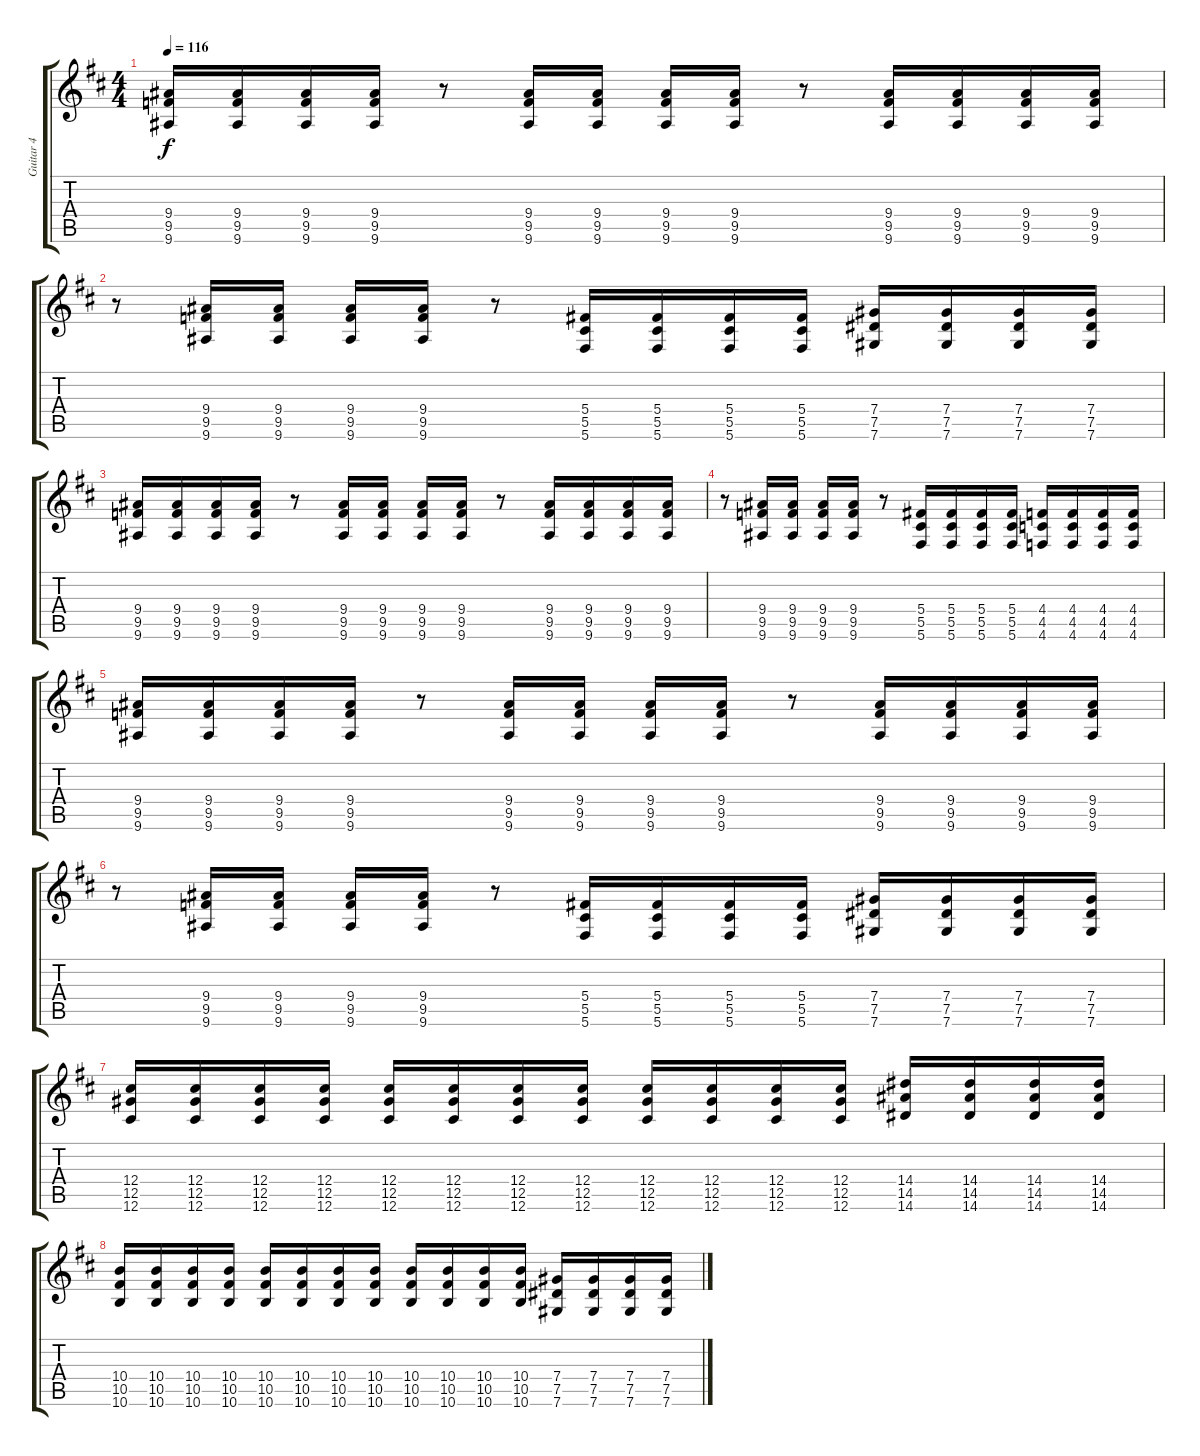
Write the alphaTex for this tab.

\track ("Guitar 4" "Guitar 4") {instrument distortionguitar}
\staff {score tabs}
\tuning (Eb4 Bb3 Gb3 Db3 Ab2 Db2) {hide}
\ts (4 4)
\tempo 116
\clef g2
\ks d
(9.4 9.5 9.6).16{dy f} (9.4 9.5 9.6).16 (9.4 9.5 9.6).16 (9.4 9.5 9.6).16 r.8 (9.4 9.5 9.6).16 (9.4 9.5 9.6).16 (9.4 9.5 9.6).16 (9.4 9.5 9.6).16 r.8 (9.4 9.5 9.6).16 (9.4 9.5 9.6).16 (9.4 9.5 9.6).16 (9.4 9.5 9.6).16 |
r.8 (9.4 9.5 9.6).16 (9.4 9.5 9.6).16 (9.4 9.5 9.6).16 (9.4 9.5 9.6).16 r.8 (5.4 5.5 5.6).16 (5.4 5.5 5.6).16 (5.4 5.5 5.6).16 (5.4 5.5 5.6).16 (7.4 7.5 7.6).16 (7.4 7.5 7.6).16 (7.4 7.5 7.6).16 (7.4 7.5 7.6).16 |
(9.4 9.5 9.6).16 (9.4 9.5 9.6).16 (9.4 9.5 9.6).16 (9.4 9.5 9.6).16 r.8 (9.4 9.5 9.6).16 (9.4 9.5 9.6).16 (9.4 9.5 9.6).16 (9.4 9.5 9.6).16 r.8 (9.4 9.5 9.6).16 (9.4 9.5 9.6).16 (9.4 9.5 9.6).16 (9.4 9.5 9.6).16 |
r.8 (9.4 9.5 9.6).16 (9.4 9.5 9.6).16 (9.4 9.5 9.6).16 (9.4 9.5 9.6).16 r.8 (5.4 5.5 5.6).16 (5.4 5.5 5.6).16 (5.4 5.5 5.6).16 (5.4 5.5 5.6).16 (4.4 4.5 4.6).16 (4.4 4.5 4.6).16 (4.4 4.5 4.6).16 (4.4 4.5 4.6).16 |
(9.4 9.5 9.6).16 (9.4 9.5 9.6).16 (9.4 9.5 9.6).16 (9.4 9.5 9.6).16 r.8 (9.4 9.5 9.6).16 (9.4 9.5 9.6).16 (9.4 9.5 9.6).16 (9.4 9.5 9.6).16 r.8 (9.4 9.5 9.6).16 (9.4 9.5 9.6).16 (9.4 9.5 9.6).16 (9.4 9.5 9.6).16 |
r.8 (9.4 9.5 9.6).16 (9.4 9.5 9.6).16 (9.4 9.5 9.6).16 (9.4 9.5 9.6).16 r.8 (5.4 5.5 5.6).16 (5.4 5.5 5.6).16 (5.4 5.5 5.6).16 (5.4 5.5 5.6).16 (7.4 7.5 7.6).16 (7.4 7.5 7.6).16 (7.4 7.5 7.6).16 (7.4 7.5 7.6).16 |
(12.4 12.5 12.6).16 (12.4 12.5 12.6).16 (12.4 12.5 12.6).16 (12.4 12.5 12.6).16 (12.4 12.5 12.6).16 (12.4 12.5 12.6).16 (12.4 12.5 12.6).16 (12.4 12.5 12.6).16 (12.4 12.5 12.6).16 (12.4 12.5 12.6).16 (12.4 12.5 12.6).16 (12.4 12.5 12.6).16 (14.4 14.5 14.6).16 (14.4 14.5 14.6).16 (14.4 14.5 14.6).16 (14.4 14.5 14.6).16 |
(10.4 10.5 10.6).16 (10.4 10.5 10.6).16 (10.4 10.5 10.6).16 (10.4 10.5 10.6).16 (10.4 10.5 10.6).16 (10.4 10.5 10.6).16 (10.4 10.5 10.6).16 (10.4 10.5 10.6).16 (10.4 10.5 10.6).16 (10.4 10.5 10.6).16 (10.4 10.5 10.6).16 (10.4 10.5 10.6).16 (7.4 7.5 7.6).16 (7.4 7.5 7.6).16 (7.4 7.5 7.6).16 (7.4 7.5 7.6).16
